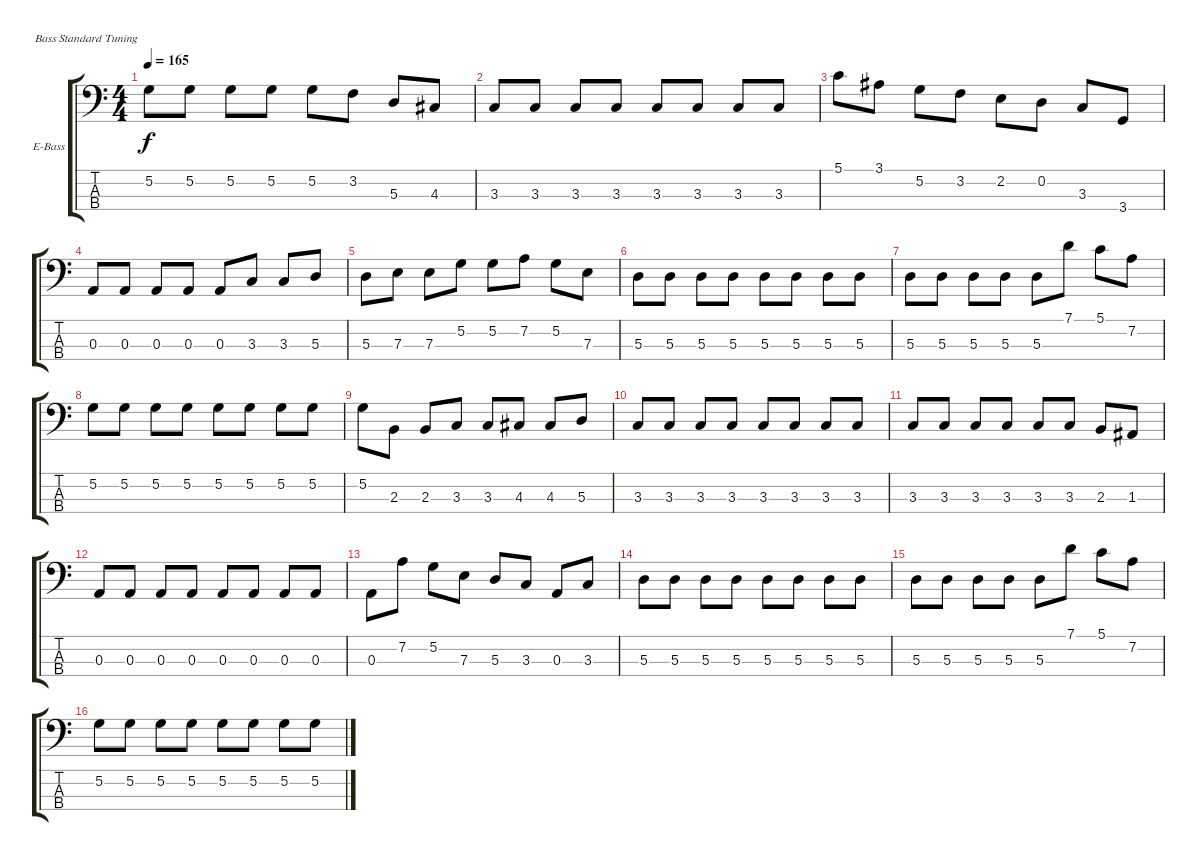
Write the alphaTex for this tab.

\bracketExtendMode groupsimilarinstruments
\firstSystemTrackNameOrientation horizontal
\otherSystemsTrackNameOrientation horizontal
\track ("Glenn Hughes" "E-Bass") {instrument electricbassfinger}
\staff {score tabs}
\tuning (G2 D2 A1 E1)
\ts (4 4)
\tempo 165
\clef f4
\ks c
5.2.8{dy f} 5.2.8 5.2.8 5.2.8 5.2.8 3.2.8 5.3.8 4.3.8 |
3.3.8 3.3.8 3.3.8 3.3.8 3.3.8 3.3.8 3.3.8 3.3.8 |
5.1.8 3.1.8 5.2.8 3.2.8 2.2.8 0.2.8 3.3.8 3.4.8 |
0.3.8 0.3.8 0.3.8 0.3.8 0.3.8 3.3.8 3.3.8 5.3.8 |
5.3.8 7.3.8 7.3.8 5.2.8 5.2.8 7.2.8 5.2.8 7.3.8 |
5.3.8 5.3.8 5.3.8 5.3.8 5.3.8 5.3.8 5.3.8 5.3.8 |
5.3.8 5.3.8 5.3.8 5.3.8 5.3.8 7.1.8 5.1.8 7.2.8 |
5.2.8 5.2.8 5.2.8 5.2.8 5.2.8 5.2.8 5.2.8 5.2.8 |
5.2.8 2.3.8 2.3.8 3.3.8 3.3.8 4.3.8 4.3.8 5.3.8 |
3.3.8 3.3.8 3.3.8 3.3.8 3.3.8 3.3.8 3.3.8 3.3.8 |
3.3.8 3.3.8 3.3.8 3.3.8 3.3.8 3.3.8 2.3.8 1.3.8 |
0.3.8 0.3.8 0.3.8 0.3.8 0.3.8 0.3.8 0.3.8 0.3.8 |
0.3.8 7.2.8 5.2.8 7.3.8 5.3.8 3.3.8 0.3.8 3.3.8 |
5.3.8 5.3.8 5.3.8 5.3.8 5.3.8 5.3.8 5.3.8 5.3.8 |
5.3.8 5.3.8 5.3.8 5.3.8 5.3.8 7.1.8 5.1.8 7.2.8 |
5.2.8 5.2.8 5.2.8 5.2.8 5.2.8 5.2.8 5.2.8 5.2.8
